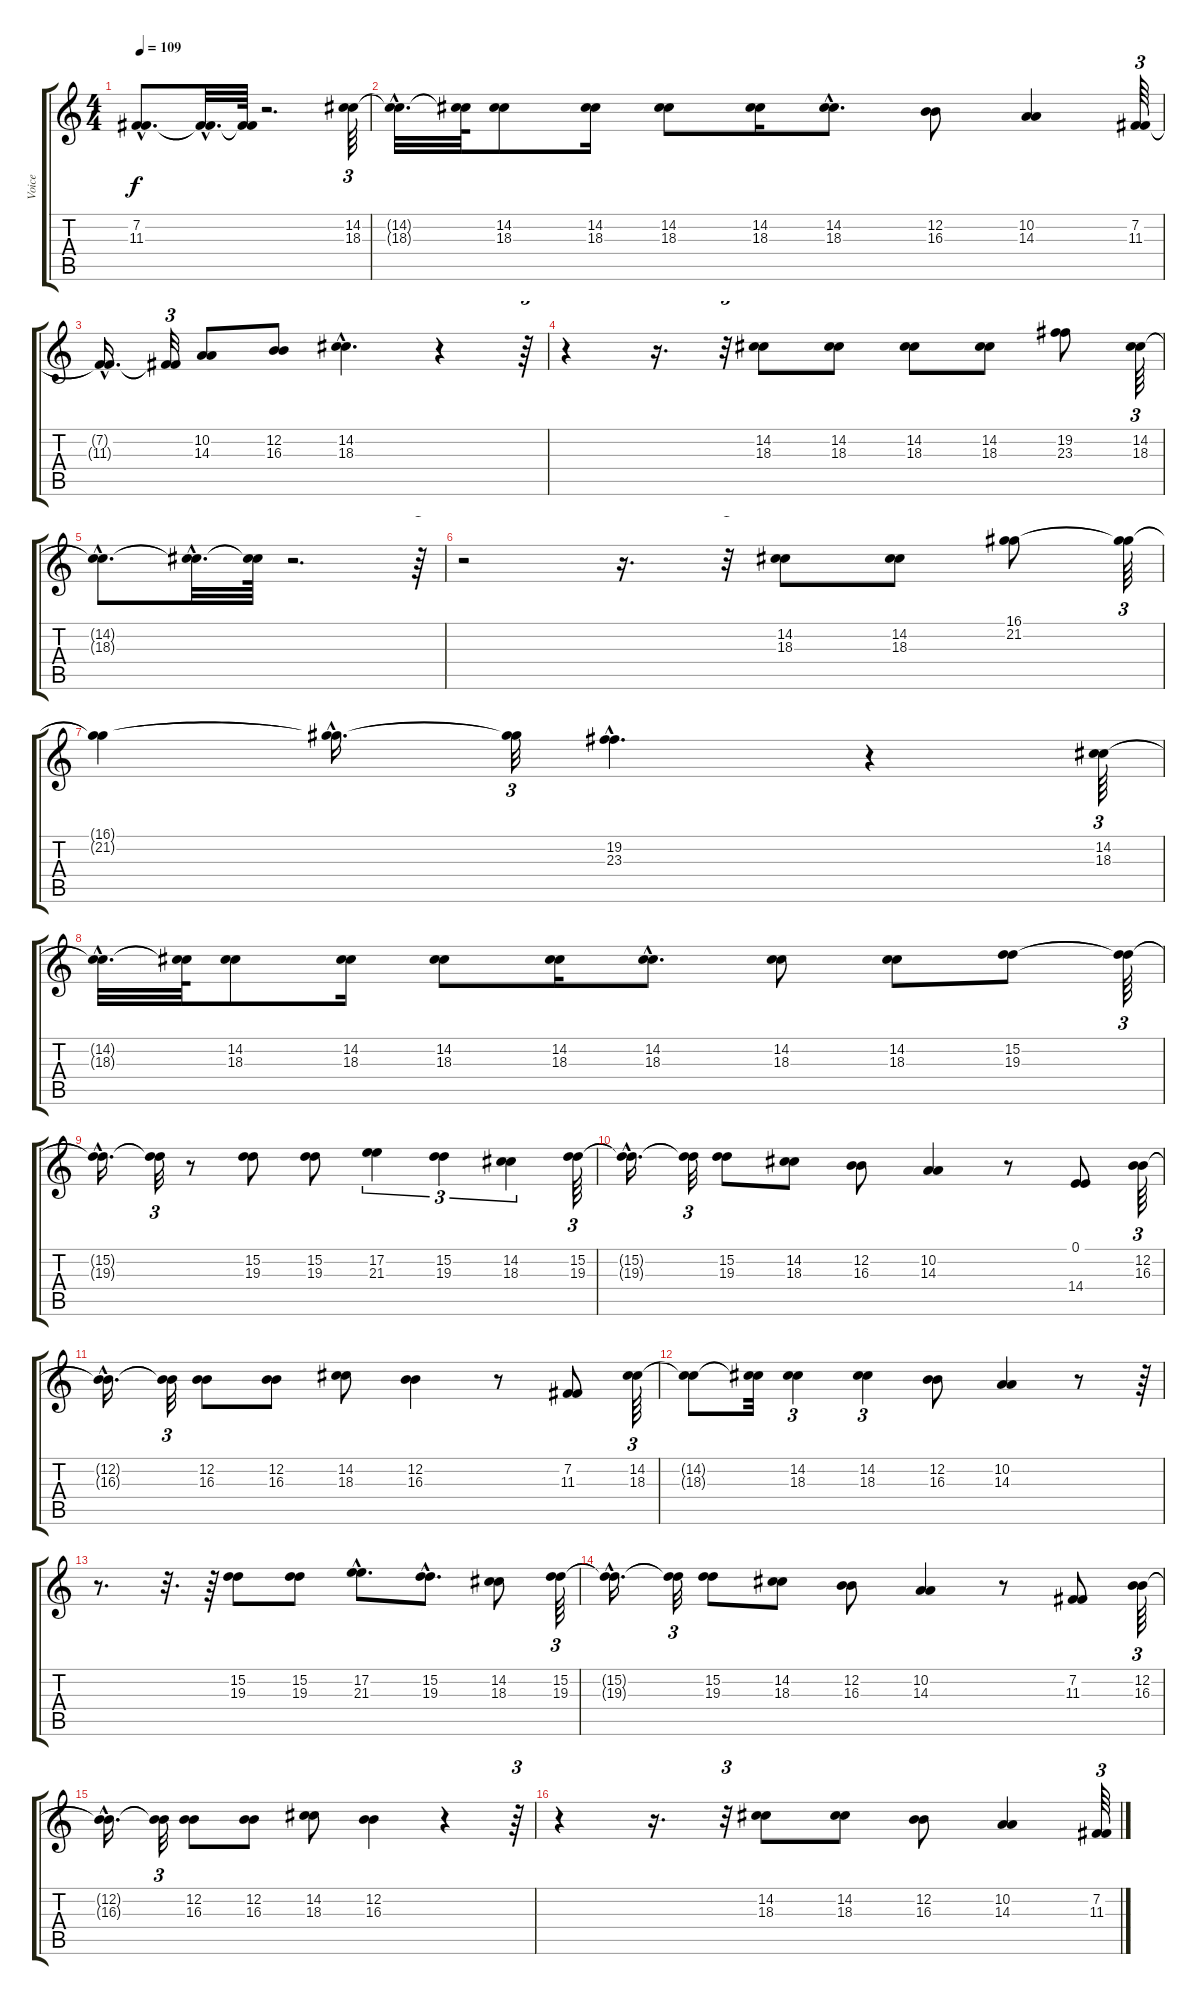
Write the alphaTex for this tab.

\track ("Voice" "Voice") {instrument synthbrass1}
\staff {score tabs}
\tuning (E4 B3 G3 D3 A2 E2) {hide}
\ts (4 4)
\tempo 109
\clef g2
\ks c
(7.2{hac t} 11.3{hac t}).8{d dy f} (7.2{hac t} 11.3{hac t}).32{d} (7.2{t} 11.3{t}).64 r.2{d} (14.2 18.3).64{tu (3 2)} |
(14.2{hac t} 18.3{hac t}).32{d} (14.2{t} 18.3{t}).64 (14.2 18.3).8 (14.2 18.3).16 (14.2 18.3).8 (14.2 18.3).16 (14.2{hac} 18.3{hac}).8{d} (12.2 16.3).8 (10.2 14.3).4 (7.2 11.3).64{tu (3 2)} |
(7.2{hac t} 11.3{hac t}).16{d} (7.2{t} 11.3{t}).32{tu (3 2)} (10.2 14.3).8 (12.2 16.3).8 (14.2{hac} 18.3{hac}).4{d} r.4 r.64{tu (3 2)} |
r.4 r.16{d} r.32{tu (3 2)} (14.2 18.3).8 (14.2 18.3).8 (14.2 18.3).8 (14.2 18.3).8 (19.2 23.3).8 (14.2 18.3).64{tu (3 2)} |
(14.2{hac t} 18.3{hac t}).8{d} (14.2{hac t} 18.3{hac t}).32{d} (14.2{t} 18.3{t}).64 r.2{d} r.64{tu (3 2)} |
r.2 r.16{d} r.32{tu (3 2)} (14.2 18.3).8 (14.2 18.3).8 (16.1 21.2).8 (16.1{t} 21.2{t}).64{tu (3 2)} |
(16.1{t} 21.2{t}).4 (16.1{hac t} 21.2{hac t}).16{d} (16.1{t} 21.2{t}).32{tu (3 2)} (19.2{hac} 23.3{hac}).4{d} r.4 (14.2 18.3).64{tu (3 2)} |
(14.2{hac t} 18.3{hac t}).32{d} (14.2{t} 18.3{t}).64 (14.2 18.3).8 (14.2 18.3).16 (14.2 18.3).8 (14.2 18.3).16 (14.2{hac} 18.3{hac}).8{d} (14.2 18.3).8 (14.2 18.3).8 (15.2 19.3).8 (15.2{t} 19.3{t}).64{tu (3 2)} |
(15.2{hac t} 19.3{hac t}).16{d} (15.2{t} 19.3{t}).32{tu (3 2)} r.8 (15.2 19.3).8 (15.2 19.3).8 (17.2 21.3).4{tu (3 2)} (15.2 19.3).4{tu (3 2)} (14.2 18.3).4{tu (3 2)} (15.2 19.3).64{tu (3 2)} |
(15.2{hac t} 19.3{hac t}).16{d} (15.2{t} 19.3{t}).32{tu (3 2)} (15.2 19.3).8 (14.2 18.3).8 (12.2 16.3).8 (10.2 14.3).4 r.8 (0.1 14.4).8 (12.2 16.3).64{tu (3 2)} |
(12.2{hac t} 16.3{hac t}).16{d} (12.2{t} 16.3{t}).32{tu (3 2)} (12.2 16.3).8 (12.2 16.3).8 (14.2 18.3).8 (12.2 16.3).4 r.8 (7.2 11.3).8 (14.2 18.3).64{tu (3 2)} |
(14.2{t} 18.3{t}).8 (14.2{t} 18.3{t}).32 (14.2 18.3).4{tu (3 2)} (14.2 18.3).4{tu (3 2)} (12.2 16.3).8 (10.2 14.3).4 r.8 r.64{tu (3 2)} |
r.8{d} r.32{d} r.64 (15.2 19.3).8 (15.2 19.3).8 (17.2{hac} 21.3{hac}).8{d} (15.2{hac} 19.3{hac}).8{d} (14.2 18.3).8 (15.2 19.3).64{tu (3 2)} |
(15.2{hac t} 19.3{hac t}).16{d} (15.2{t} 19.3{t}).32{tu (3 2)} (15.2 19.3).8 (14.2 18.3).8 (12.2 16.3).8 (10.2 14.3).4 r.8 (7.2 11.3).8 (12.2 16.3).64{tu (3 2)} |
(12.2{hac t} 16.3{hac t}).16{d} (12.2{t} 16.3{t}).32{tu (3 2)} (12.2 16.3).8 (12.2 16.3).8 (14.2 18.3).8 (12.2 16.3).4 r.4 r.64{tu (3 2)} |
r.4 r.16{d} r.32{tu (3 2)} (14.2 18.3).8 (14.2 18.3).8 (12.2 16.3).8 (10.2 14.3).4 (7.2 11.3).64{tu (3 2)}
